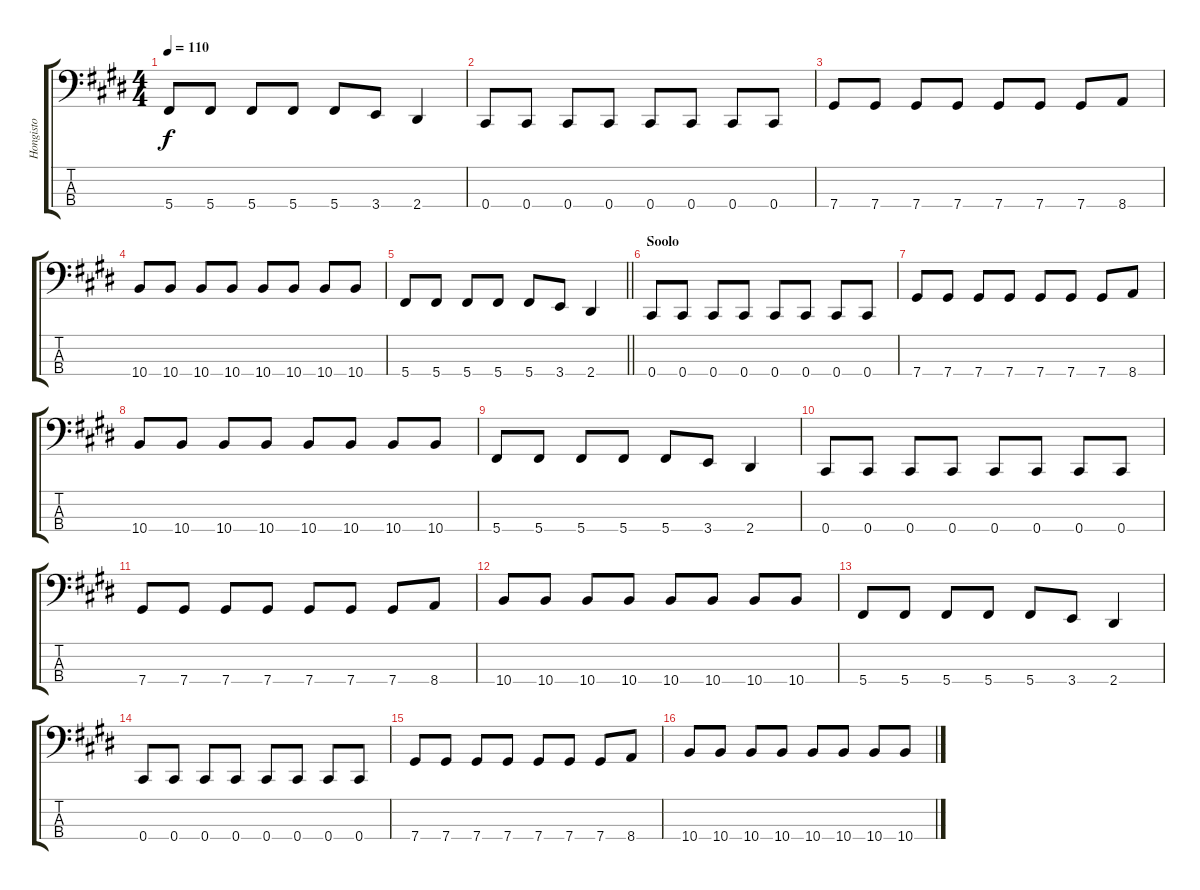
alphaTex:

\track ("Hongisto" "Hongisto") {instrument electricbasspick}
\staff {score tabs}
\tuning (Gb2 Db2 Ab1 Db1) {hide}
\ts (4 4)
\tempo 110
\clef f4
\ks c#minor
5.4.8{dy f} 5.4.8 5.4.8 5.4.8 5.4.8 3.4.8 2.4.4 |
0.4.8 0.4.8 0.4.8 0.4.8 0.4.8 0.4.8 0.4.8 0.4.8 |
7.4.8 7.4.8 7.4.8 7.4.8 7.4.8 7.4.8 7.4.8 8.4.8 |
10.4.8 10.4.8 10.4.8 10.4.8 10.4.8 10.4.8 10.4.8 10.4.8 |
\barLineRight lightlight
5.4.8 5.4.8 5.4.8 5.4.8 5.4.8 3.4.8 2.4.4 |
\section ("" "Soolo")
0.4.8 0.4.8 0.4.8 0.4.8 0.4.8 0.4.8 0.4.8 0.4.8 |
7.4.8 7.4.8 7.4.8 7.4.8 7.4.8 7.4.8 7.4.8 8.4.8 |
10.4.8 10.4.8 10.4.8 10.4.8 10.4.8 10.4.8 10.4.8 10.4.8 |
5.4.8 5.4.8 5.4.8 5.4.8 5.4.8 3.4.8 2.4.4 |
0.4.8 0.4.8 0.4.8 0.4.8 0.4.8 0.4.8 0.4.8 0.4.8 |
7.4.8 7.4.8 7.4.8 7.4.8 7.4.8 7.4.8 7.4.8 8.4.8 |
10.4.8 10.4.8 10.4.8 10.4.8 10.4.8 10.4.8 10.4.8 10.4.8 |
5.4.8 5.4.8 5.4.8 5.4.8 5.4.8 3.4.8 2.4.4 |
0.4.8 0.4.8 0.4.8 0.4.8 0.4.8 0.4.8 0.4.8 0.4.8 |
7.4.8 7.4.8 7.4.8 7.4.8 7.4.8 7.4.8 7.4.8 8.4.8 |
10.4.8 10.4.8 10.4.8 10.4.8 10.4.8 10.4.8 10.4.8 10.4.8
